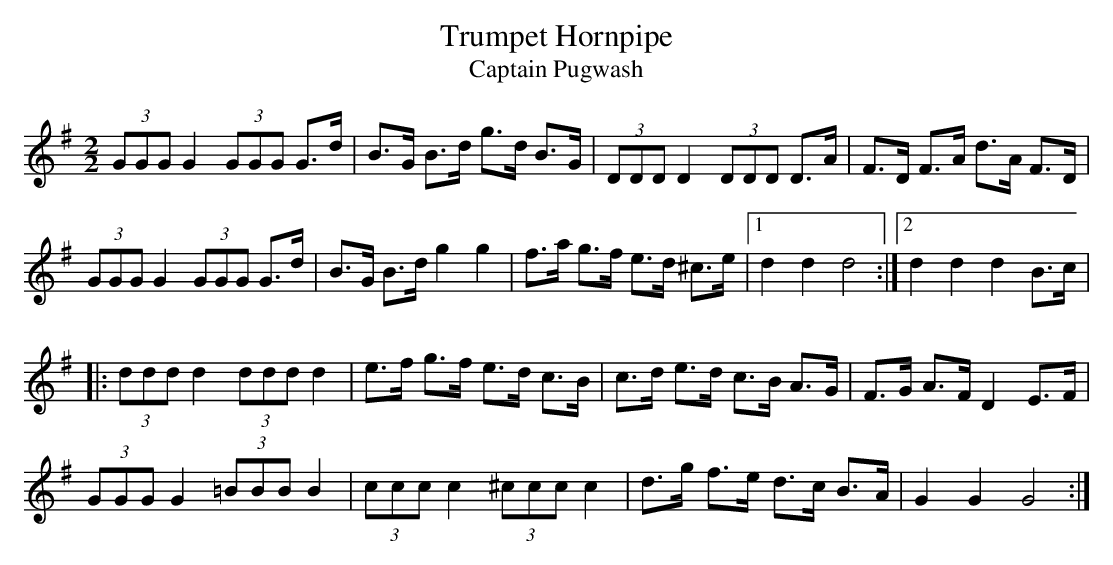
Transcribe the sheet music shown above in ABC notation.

X:1
T:Trumpet Hornpipe
T:Captain Pugwash
M:2/2
L:1/8
K:G
(3GGG G2 (3GGG G>d | B>G B>d g>d B>G | (3DDD D2 (3DDD D>A | F>D F>A d>A F>D |
(3GGG G2 (3GGG G>d | B>G B>d g2 g2 | f>a g>f e>d ^c>e|1 d2 d2 d4 :|2 d2 d2 d2 B>c |
|: (3ddd d2 (3ddd d2 | e>f g>f e>d c>B | c>d e>d c>B A>G | F>G A>F D2 E>F |
(3GGG G2 (3=BBB B2| (3ccc c2 (3^ccc c2 | d>g f>e d>c B>A | G2 G2 G4 :|
